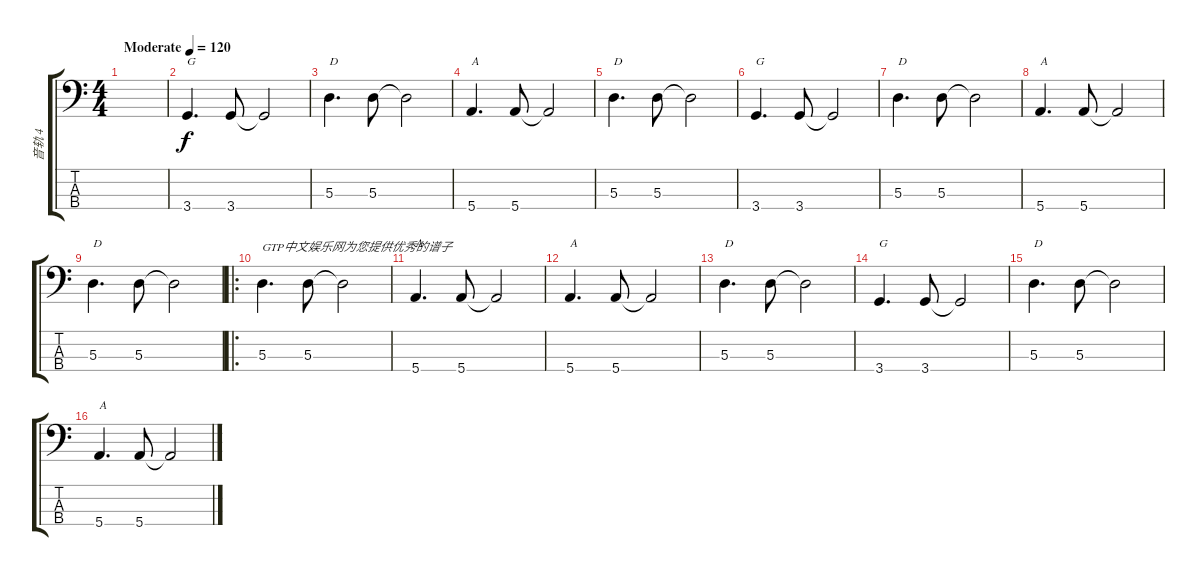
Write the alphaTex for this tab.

\track ("音轨 4" "音轨 4") {instrument electricbassfinger}
\staff {score tabs}
\tuning (G2 D2 A1 E1) {hide}
\ts (4 4)
\tempo (120 "Moderate")
\clef f4
\ks c
|
3.4.4{d txt "G"} 3.4.8 3.4{t}.2 |
5.3.4{d txt "D"} 5.3.8 5.3{t}.2 |
5.4.4{d txt "A"} 5.4.8 5.4{t}.2 |
5.3.4{d txt "D"} 5.3.8 5.3{t}.2 |
3.4.4{d txt "G"} 3.4.8 3.4{t}.2 |
5.3.4{d txt "D"} 5.3.8 5.3{t}.2 |
5.4.4{d txt "A"} 5.4.8 5.4{t}.2 |
5.3.4{d txt "D"} 5.3.8 5.3{t}.2 |
\ro
5.3.4{d txt "GTP中文娱乐网为您提供优秀的谱子"} 5.3.8 5.3{t}.2 |
5.4.4{d txt "A"} 5.4.8 5.4{t}.2 |
5.4.4{d txt "A"} 5.4.8 5.4{t}.2 |
5.3.4{d txt "D"} 5.3.8 5.3{t}.2 |
3.4.4{d txt "G"} 3.4.8 3.4{t}.2 |
5.3.4{d txt "D"} 5.3.8 5.3{t}.2 |
5.4.4{d txt "A"} 5.4.8 5.4{t}.2
